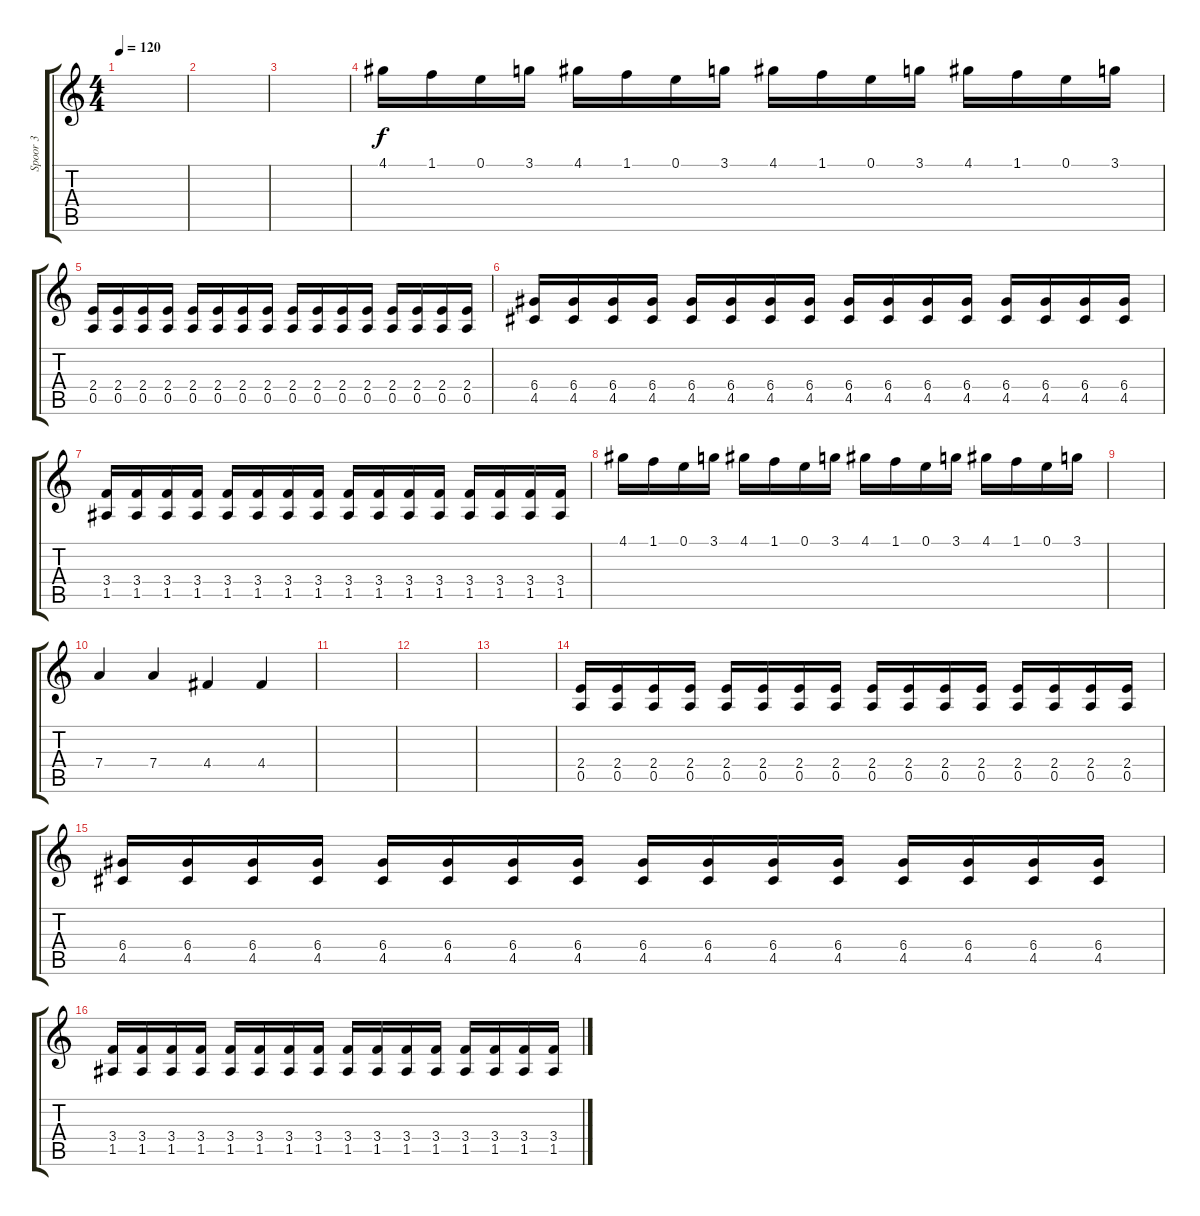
\track ("Spoor 3" "Spoor 3") {instrument distortionguitar}
\staff {score tabs}
\tuning (E4 B3 G3 D3 A2 E2) {hide}
\ts (4 4)
\tempo 120
\clef g2
\ks c
|
|
|
4.1.16 1.1.16 0.1.16 3.1.16 4.1.16 1.1.16 0.1.16 3.1.16 4.1.16 1.1.16 0.1.16 3.1.16 4.1.16 1.1.16 0.1.16 3.1.16 |
(2.4 0.5).16 (2.4 0.5).16 (2.4 0.5).16 (2.4 0.5).16 (2.4 0.5).16 (2.4 0.5).16 (2.4 0.5).16 (2.4 0.5).16 (2.4 0.5).16 (2.4 0.5).16 (2.4 0.5).16 (2.4 0.5).16 (2.4 0.5).16 (2.4 0.5).16 (2.4 0.5).16 (2.4 0.5).16 |
(6.4 4.5).16 (6.4 4.5).16 (6.4 4.5).16 (6.4 4.5).16 (6.4 4.5).16 (6.4 4.5).16 (6.4 4.5).16 (6.4 4.5).16 (6.4 4.5).16 (6.4 4.5).16 (6.4 4.5).16 (6.4 4.5).16 (6.4 4.5).16 (6.4 4.5).16 (6.4 4.5).16 (6.4 4.5).16 |
(3.4 1.5).16 (3.4 1.5).16 (3.4 1.5).16 (3.4 1.5).16 (3.4 1.5).16 (3.4 1.5).16 (3.4 1.5).16 (3.4 1.5).16 (3.4 1.5).16 (3.4 1.5).16 (3.4 1.5).16 (3.4 1.5).16 (3.4 1.5).16 (3.4 1.5).16 (3.4 1.5).16 (3.4 1.5).16 |
4.1.16 1.1.16 0.1.16 3.1.16 4.1.16 1.1.16 0.1.16 3.1.16 4.1.16 1.1.16 0.1.16 3.1.16 4.1.16 1.1.16 0.1.16 3.1.16 |
|
7.4.4 7.4.4 4.4.4 4.4.4 |
|
|
|
(2.4 0.5).16 (2.4 0.5).16 (2.4 0.5).16 (2.4 0.5).16 (2.4 0.5).16 (2.4 0.5).16 (2.4 0.5).16 (2.4 0.5).16 (2.4 0.5).16 (2.4 0.5).16 (2.4 0.5).16 (2.4 0.5).16 (2.4 0.5).16 (2.4 0.5).16 (2.4 0.5).16 (2.4 0.5).16 |
(6.4 4.5).16 (6.4 4.5).16 (6.4 4.5).16 (6.4 4.5).16 (6.4 4.5).16 (6.4 4.5).16 (6.4 4.5).16 (6.4 4.5).16 (6.4 4.5).16 (6.4 4.5).16 (6.4 4.5).16 (6.4 4.5).16 (6.4 4.5).16 (6.4 4.5).16 (6.4 4.5).16 (6.4 4.5).16 |
(3.4 1.5).16 (3.4 1.5).16 (3.4 1.5).16 (3.4 1.5).16 (3.4 1.5).16 (3.4 1.5).16 (3.4 1.5).16 (3.4 1.5).16 (3.4 1.5).16 (3.4 1.5).16 (3.4 1.5).16 (3.4 1.5).16 (3.4 1.5).16 (3.4 1.5).16 (3.4 1.5).16 (3.4 1.5).16
